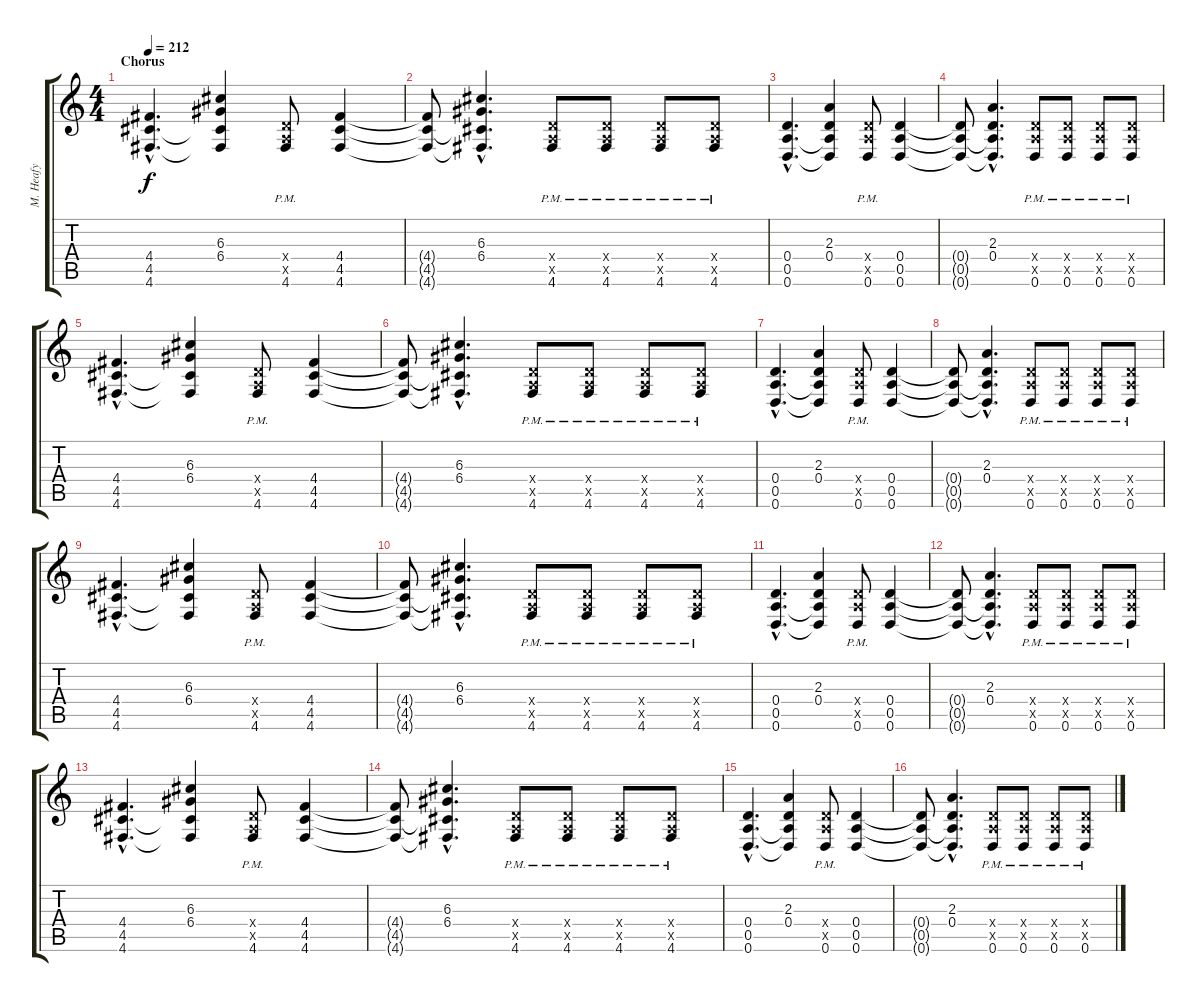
\track ("M. Heafy" "M. Heafy") {instrument overdrivenguitar}
\staff {score tabs}
\tuning (E4 B3 G3 D3 A2 D2) {hide}
\ts (4 4)
\section ("" "Chorus")
\tempo 212
\clef g2
\ks c
(4.4{hac} 4.5{hac} 4.6{hac}).4{d dy f} (6.3 6.4 4.5{t} 4.6{t}).4 (0.4{x} 0.5{x} 4.6{pm}).8 (4.4 4.5 4.6).4 |
(4.4{t} 4.5{t} 4.6{t}).8 (6.3{hac} 6.4{hac} 4.5{hac t} 4.6{hac t}).4{d} (0.4{x} 0.5{x} 4.6{pm}).8 (0.4{x} 0.5{x} 4.6{pm}).8 (0.4{x} 0.5{x} 4.6{pm}).8 (0.4{x} 0.5{x} 4.6{pm}).8 |
(0.4{hac} 0.5{hac} 0.6{hac}).4{d} (2.3 0.4 0.5{t} 0.6{t}).4 (0.4{x} 0.5{x} 0.6{pm}).8 (0.4 0.5 0.6).4 |
(0.4{t} 0.5{t} 0.6{t}).8 (2.3{hac} 0.4{hac} 0.5{hac t} 0.6{hac t}).4{d} (0.4{x} 0.5{x} 0.6{pm}).8 (0.4{x} 0.5{x} 0.6{pm}).8 (0.4{x} 0.5{x} 0.6{pm}).8 (0.4{x} 0.5{x} 0.6{pm}).8 |
(4.4{hac} 4.5{hac} 4.6{hac}).4{d} (6.3 6.4 4.5{t} 4.6{t}).4 (0.4{x} 0.5{x} 4.6{pm}).8 (4.4 4.5 4.6).4 |
(4.4{t} 4.5{t} 4.6{t}).8 (6.3{hac} 6.4{hac} 4.5{hac t} 4.6{hac t}).4{d} (0.4{x} 0.5{x} 4.6{pm}).8 (0.4{x} 0.5{x} 4.6{pm}).8 (0.4{x} 0.5{x} 4.6{pm}).8 (0.4{x} 0.5{x} 4.6{pm}).8 |
(0.4{hac} 0.5{hac} 0.6{hac}).4{d} (2.3 0.4 0.5{t} 0.6{t}).4 (0.4{x} 0.5{x} 0.6{pm}).8 (0.4 0.5 0.6).4 |
(0.4{t} 0.5{t} 0.6{t}).8 (2.3{hac} 0.4{hac} 0.5{hac t} 0.6{hac t}).4{d} (0.4{x} 0.5{x} 0.6{pm}).8 (0.4{x} 0.5{x} 0.6{pm}).8 (0.4{x} 0.5{x} 0.6{pm}).8 (0.4{x} 0.5{x} 0.6{pm}).8 |
(4.4{hac} 4.5{hac} 4.6{hac}).4{d} (6.3 6.4 4.5{t} 4.6{t}).4 (0.4{x} 0.5{x} 4.6{pm}).8 (4.4 4.5 4.6).4 |
(4.4{t} 4.5{t} 4.6{t}).8 (6.3{hac} 6.4{hac} 4.5{hac t} 4.6{hac t}).4{d} (0.4{x} 0.5{x} 4.6{pm}).8 (0.4{x} 0.5{x} 4.6{pm}).8 (0.4{x} 0.5{x} 4.6{pm}).8 (0.4{x} 0.5{x} 4.6{pm}).8 |
(0.4{hac} 0.5{hac} 0.6{hac}).4{d} (2.3 0.4 0.5{t} 0.6{t}).4 (0.4{x} 0.5{x} 0.6{pm}).8 (0.4 0.5 0.6).4 |
(0.4{t} 0.5{t} 0.6{t}).8 (2.3{hac} 0.4{hac} 0.5{hac t} 0.6{hac t}).4{d} (0.4{x} 0.5{x} 0.6{pm}).8 (0.4{x} 0.5{x} 0.6{pm}).8 (0.4{x} 0.5{x} 0.6{pm}).8 (0.4{x} 0.5{x} 0.6{pm}).8 |
(4.4{hac} 4.5{hac} 4.6{hac}).4{d} (6.3 6.4 4.5{t} 4.6{t}).4 (0.4{x} 0.5{x} 4.6{pm}).8 (4.4 4.5 4.6).4 |
(4.4{t} 4.5{t} 4.6{t}).8 (6.3{hac} 6.4{hac} 4.5{hac t} 4.6{hac t}).4{d} (0.4{x} 0.5{x} 4.6{pm}).8 (0.4{x} 0.5{x} 4.6{pm}).8 (0.4{x} 0.5{x} 4.6{pm}).8 (0.4{x} 0.5{x} 4.6{pm}).8 |
(0.4{hac} 0.5{hac} 0.6{hac}).4{d} (2.3 0.4 0.5{t} 0.6{t}).4 (0.4{x} 0.5{x} 0.6{pm}).8 (0.4 0.5 0.6).4 |
(0.4{t} 0.5{t} 0.6{t}).8 (2.3{hac} 0.4{hac} 0.5{hac t} 0.6{hac t}).4{d} (0.4{x} 0.5{x} 0.6{pm}).8 (0.4{x} 0.5{x} 0.6{pm}).8 (0.4{x} 0.5{x} 0.6{pm}).8 (0.4{x} 0.5{x} 0.6{pm}).8
